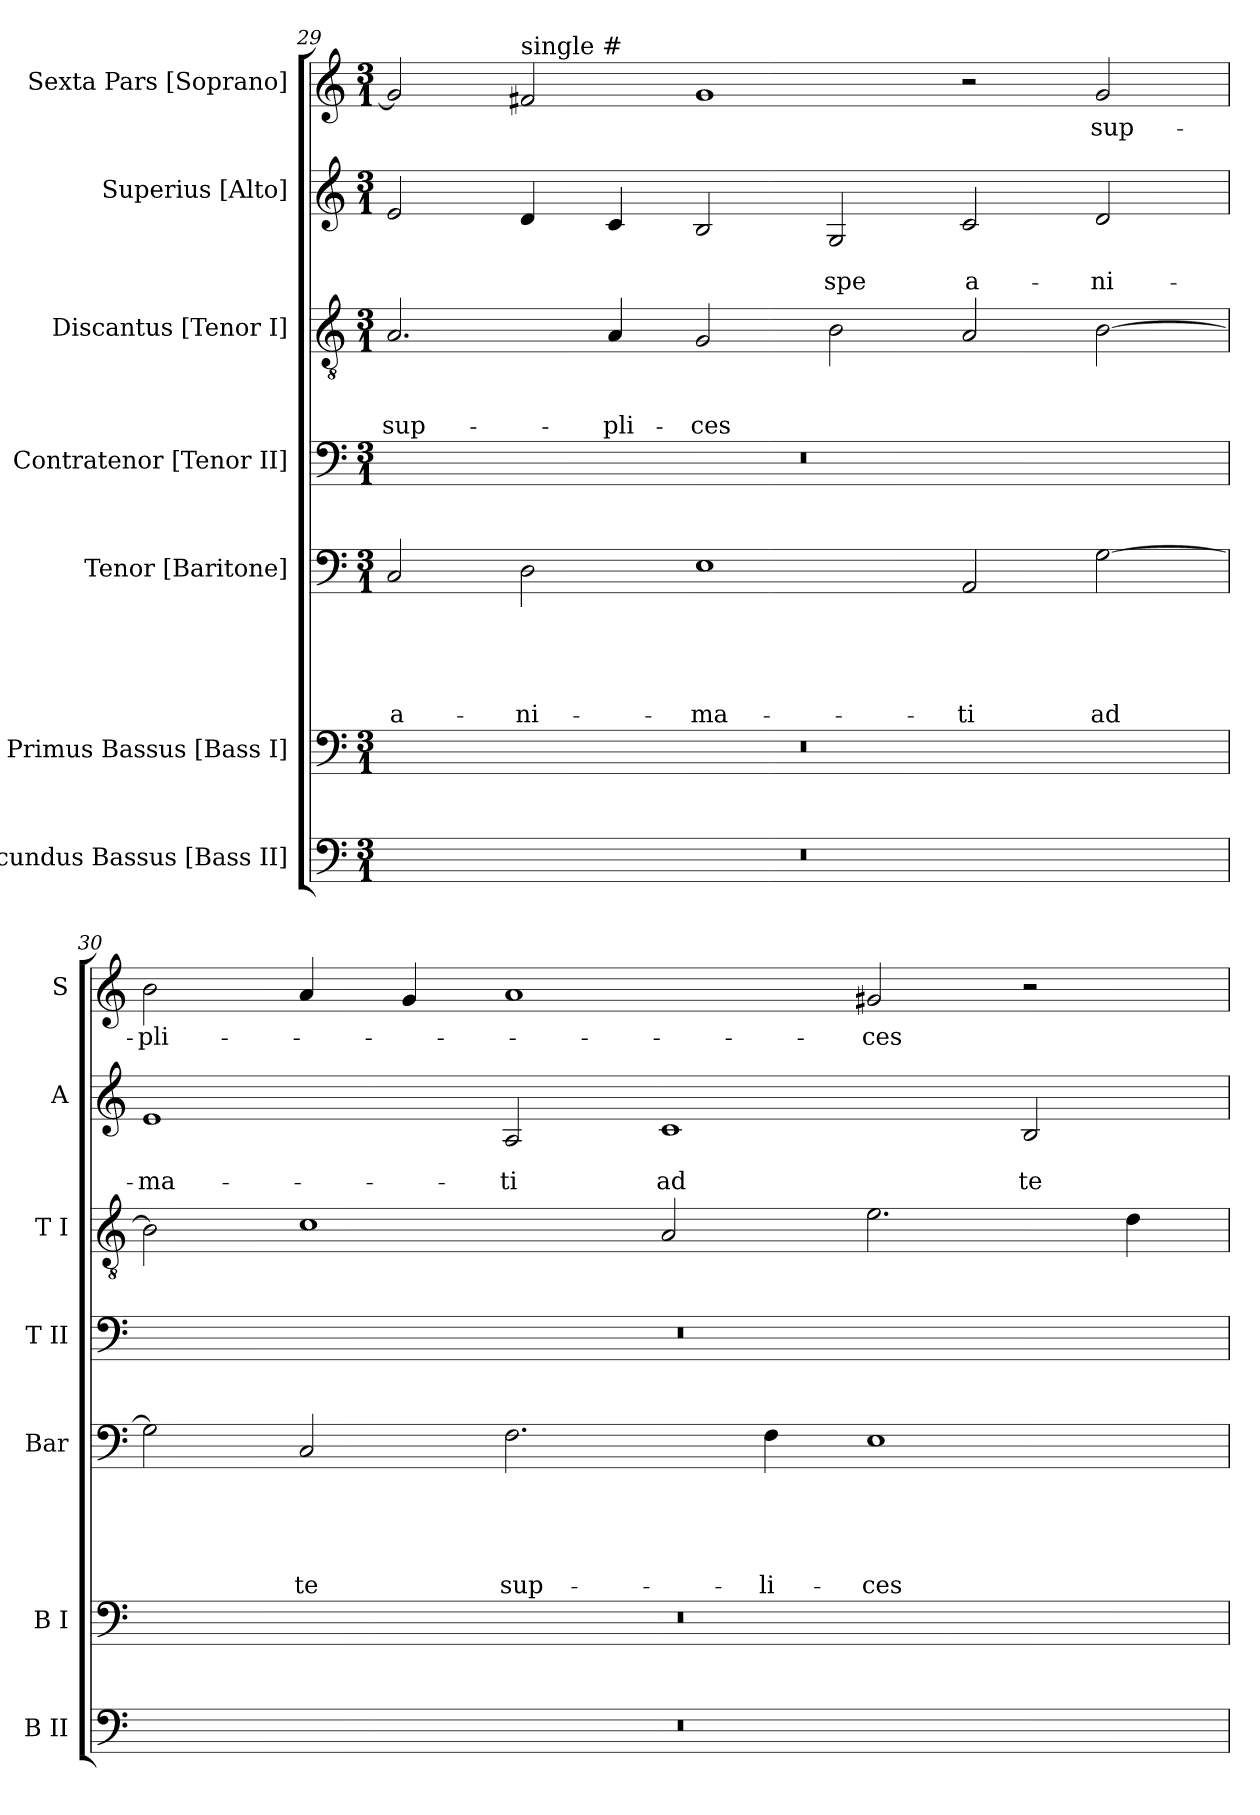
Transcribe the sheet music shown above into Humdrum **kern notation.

**kern	**kern	**kern	**text	**text	**text	**text	**text	**kern	**kern	**text	**text	**text	**kern	**text	**text	**kern	**text
*part7	*part6	*part5	*part5	*part5	*part5	*part5	*part5	*part4	*part3	*part3	*part3	*part3	*part2	*part2	*part2	*part1	*part1
*staff7	*staff6	*staff5	*staff5	*staff5	*staff5	*staff5	*staff5	*staff4	*staff3	*staff3	*staff3	*staff3	*staff2	*staff2	*staff2	*staff1	*staff1
*I"Secundus Bassus [Bass II]	*I"Primus Bassus [Bass I]	*I"Tenor [Baritone]	*	*	*	*	*	*I"Contratenor [Tenor II]	*I"Discantus [Tenor I]	*	*	*	*I"Superius [Alto]	*	*	*I"Sexta Pars [Soprano]	*
*I'B II	*I'B I	*I'Bar	*	*	*	*	*	*I'T II	*I'T I	*	*	*	*I'A	*	*	*I'S	*
!!LO:PB:g=z
*clefF4	*clefF4	*clefF4	*	*	*	*	*	*clefF4	*clefGv2	*	*	*	*clefG2	*	*	*clefG2	*
*k[]	*k[]	*k[]	*	*	*	*	*	*k[]	*k[]	*	*	*	*k[]	*	*	*k[]	*
*C:	*C:	*C:	*	*	*	*	*	*C:	*C:	*	*	*	*C:	*	*	*C:	*
*M3/1	*M3/1	*M3/1	*	*	*	*	*	*M3/1	*M3/1	*	*	*	*M3/1	*	*	*M3/1	*
=29	=29	=29	=29	=29	=29	=29	=29	=29	=29	=29	=29	=29	=29	=29	=29	=29	=29
!	!	!	!	!	!	!	!LO:LY:b	!	!	!	!	!LO:LY:b	!	!	!	!	!
0.r	0.r	2C/	.	.	.	.	a-	0.r	2.A/	.	.	sup-	2e/	.	.	2g/]	.
!	!	!	!	!	!	!	!	!	!	!	!	!	!	!	!	!LO:TX:a:t=single #	!
!	!	!	!	!	!	!	!LO:LY:b	!	!	!	!	!	!	!	!	!	!
.	.	2D\	.	.	.	.	-ni-	.	.	.	.	.	4d/	.	.	2f#/	.
!	!	!	!	!	!	!	!	!	!	!	!	!LO:LY:b	!	!	!	!	!
.	.	.	.	.	.	.	.	.	4A/	.	.	-pli-	4c/	.	.	.	.
!	!	!	!	!	!	!	!LO:LY:b	!	!	!	!	!LO:LY:b	!	!	!	!	!
.	.	1E	.	.	.	.	-ma-	.	2G/	.	.	-ces	2B/	.	.	1g	.
!	!	!	!	!	!	!	!	!	!	!	!	!	!	!	!LO:LY:b	!	!
.	.	.	.	.	.	.	.	.	2B\	.	.	.	2G/	.	-spe	.	.
!	!	!	!	!	!	!	!LO:LY:b	!	!	!	!	!	!	!	!LO:LY:b	!	!
.	.	2AA/	.	.	.	.	-ti	.	2A/	.	.	.	2c/	.	a-	2r	.
!	!	!	!	!	!	!	!LO:LY:b	!	!	!	!	!	!	!	!LO:LY:b	!	!LO:LY:b
.	.	[>2G\	.	.	.	.	ad	.	[>2B\	.	.	.	2d/	.	-ni-	2g/	sup-
=30	=30	=30	=30	=30	=30	=30	=30	=30	=30	=30	=30	=30	=30	=30	=30	=30	=30
!	!	!	!	!	!	!	!	!	!	!	!	!	!	!	!LO:LY:b	!	!LO:LY:b
0.r	0.r	2G\]	.	.	.	.	.	0.r	2B\]	.	.	.	1e	.	-ma-	2b\	-pli-
!	!	!	!	!	!	!	!LO:LY:b	!	!	!	!	!	!	!	!	!	!
.	.	2C/	.	.	.	.	te	.	1c	.	.	.	.	.	.	4a/	.
.	.	.	.	.	.	.	.	.	.	.	.	.	.	.	.	4g/	.
!	!	!	!	!	!	!	!LO:LY:b	!	!	!	!	!	!	!	!LO:LY:b	!	!
.	.	2.F\	.	.	.	.	sup-	.	.	.	.	.	2A/	.	-ti	1a	.
!	!	!	!	!	!	!	!	!	!	!	!	!	!	!	!LO:LY:b	!	!
.	.	.	.	.	.	.	.	.	2A/	.	.	.	1c	.	ad	.	.
!	!	!	!	!	!	!	!LO:LY:b	!	!	!	!	!	!	!	!	!	!
.	.	4F\	.	.	.	.	-li-	.	.	.	.	.	.	.	.	.	.
!	!	!	!	!	!	!	!LO:LY:b	!	!	!	!	!	!	!	!	!	!LO:LY:b
.	.	1E	.	.	.	.	-ces	.	2.e\	.	.	.	.	.	.	2g#X/	-ces
!	!	!	!	!	!	!	!	!	!	!	!	!	!	!	!LO:LY:b	!	!
.	.	.	.	.	.	.	.	.	.	.	.	.	2B/	.	te	2r	.
.	.	.	.	.	.	.	.	.	4d\	.	.	.	.	.	.	.	.
=	=	=	=	=	=	=	=	=	=	=	=	=	=	=	=	=	=
*-	*-	*-	*-	*-	*-	*-	*-	*-	*-	*-	*-	*-	*-	*-	*-	*-	*-
